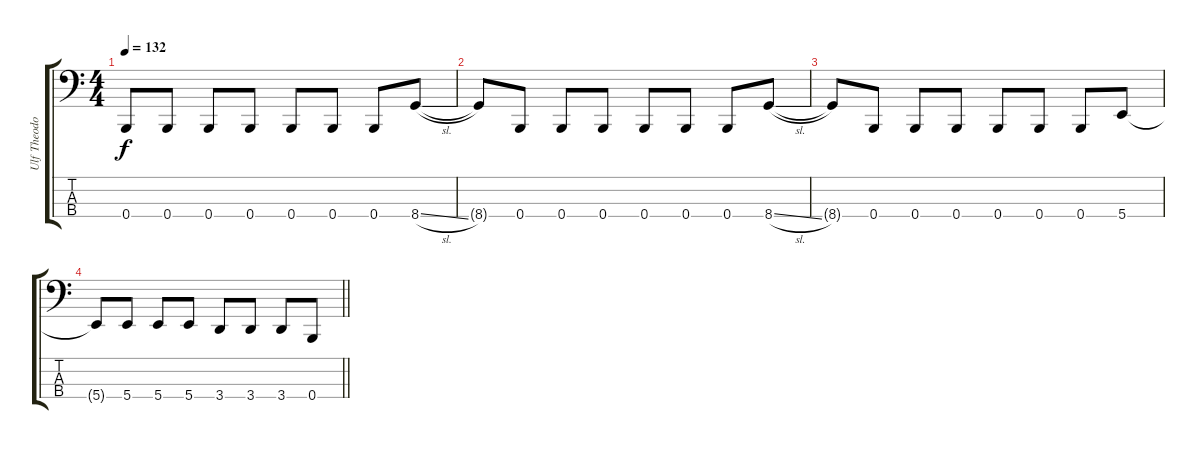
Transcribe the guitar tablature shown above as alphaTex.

\track ("Ulf Theodor Schwadorf (Bass Guitar)" "Ulf Theodo") {instrument electricbassfinger}
\staff {score tabs}
\tuning (D2 A1 E1 B0) {hide}
\ts (4 4)
\tempo 132
\clef f4
\ks c
0.4{t}.8{dy f} 0.4.8 0.4.8 0.4.8 0.4.8 0.4.8 0.4.8 8.4{sl}.8 |
8.4{t}.8 0.4.8 0.4.8 0.4.8 0.4.8 0.4.8 0.4.8 8.4{sl}.8 |
8.4{t}.8 0.4.8 0.4.8 0.4.8 0.4.8 0.4.8 0.4.8 5.4.8 |
\barLineRight lightlight
5.4{t}.8 5.4.8 5.4.8 5.4.8 3.4.8 3.4.8 3.4.8 0.4.8
